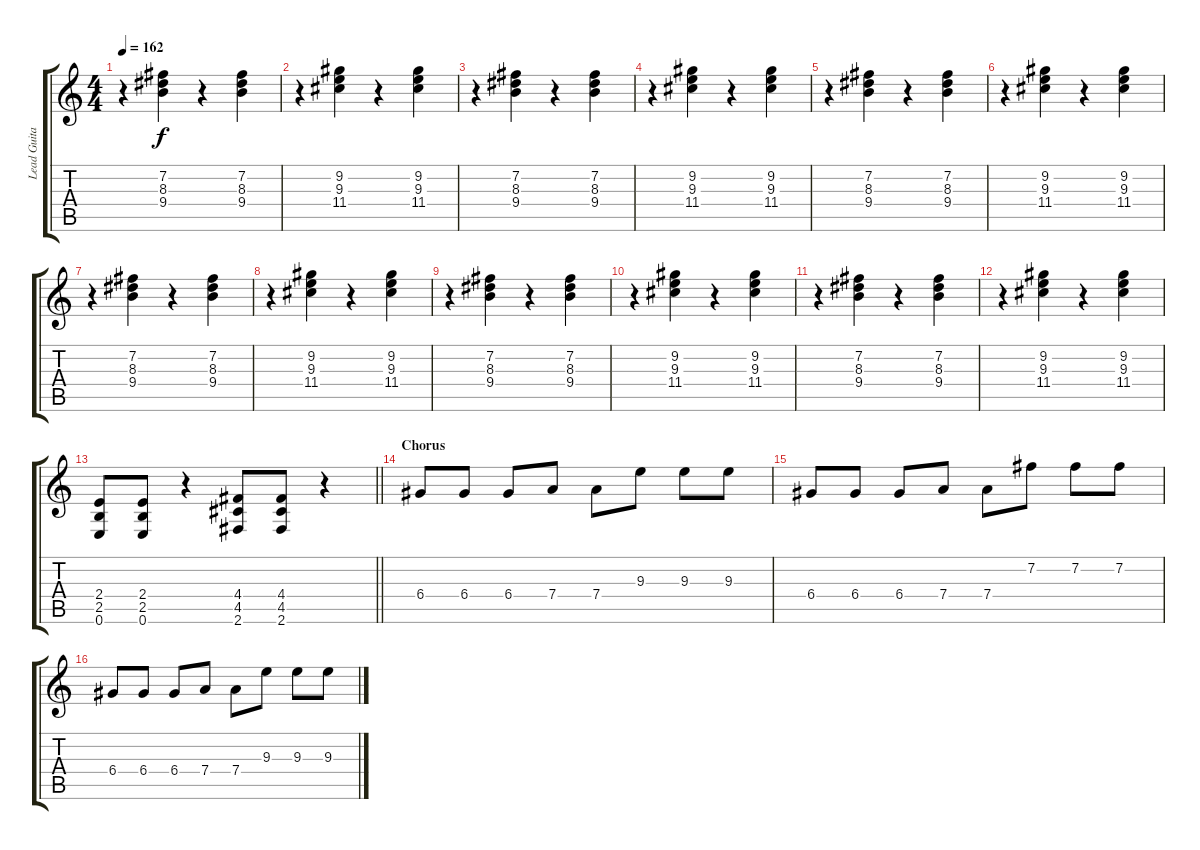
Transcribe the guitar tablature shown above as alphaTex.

\track ("Lead Guitar" "Lead Guita") {instrument distortionguitar}
\staff {score tabs}
\tuning (E4 B3 G3 D3 A2 E2) {hide}
\ts (4 4)
\tempo 162
\clef g2
\ks c
r.4{dy f} (7.2 8.3 9.4).4 r.4 (7.2 8.3 9.4).4 |
r.4 (9.2 9.3 11.4).4 r.4 (9.2 9.3 11.4).4 |
r.4 (7.2 8.3 9.4).4 r.4 (7.2 8.3 9.4).4 |
r.4 (9.2 9.3 11.4).4 r.4 (9.2 9.3 11.4).4 |
r.4 (7.2 8.3 9.4).4 r.4 (7.2 8.3 9.4).4 |
r.4 (9.2 9.3 11.4).4 r.4 (9.2 9.3 11.4).4 |
r.4 (7.2 8.3 9.4).4 r.4 (7.2 8.3 9.4).4 |
r.4 (9.2 9.3 11.4).4 r.4 (9.2 9.3 11.4).4 |
r.4 (7.2 8.3 9.4).4 r.4 (7.2 8.3 9.4).4 |
r.4 (9.2 9.3 11.4).4 r.4 (9.2 9.3 11.4).4 |
r.4 (7.2 8.3 9.4).4 r.4 (7.2 8.3 9.4).4 |
r.4 (9.2 9.3 11.4).4 r.4 (9.2 9.3 11.4).4 |
\barLineRight lightlight
(2.4 2.5 0.6).8 (2.4 2.5 0.6).8 r.4 (4.4 4.5 2.6).8 (4.4 4.5 2.6).8 r.4 |
\section ("" "Chorus")
6.4.8 6.4.8 6.4.8 7.4.8 7.4.8 9.3.8 9.3.8 9.3.8 |
6.4.8 6.4.8 6.4.8 7.4.8 7.4.8 7.2.8 7.2.8 7.2.8 |
6.4.8 6.4.8 6.4.8 7.4.8 7.4.8 9.3.8 9.3.8 9.3.8
